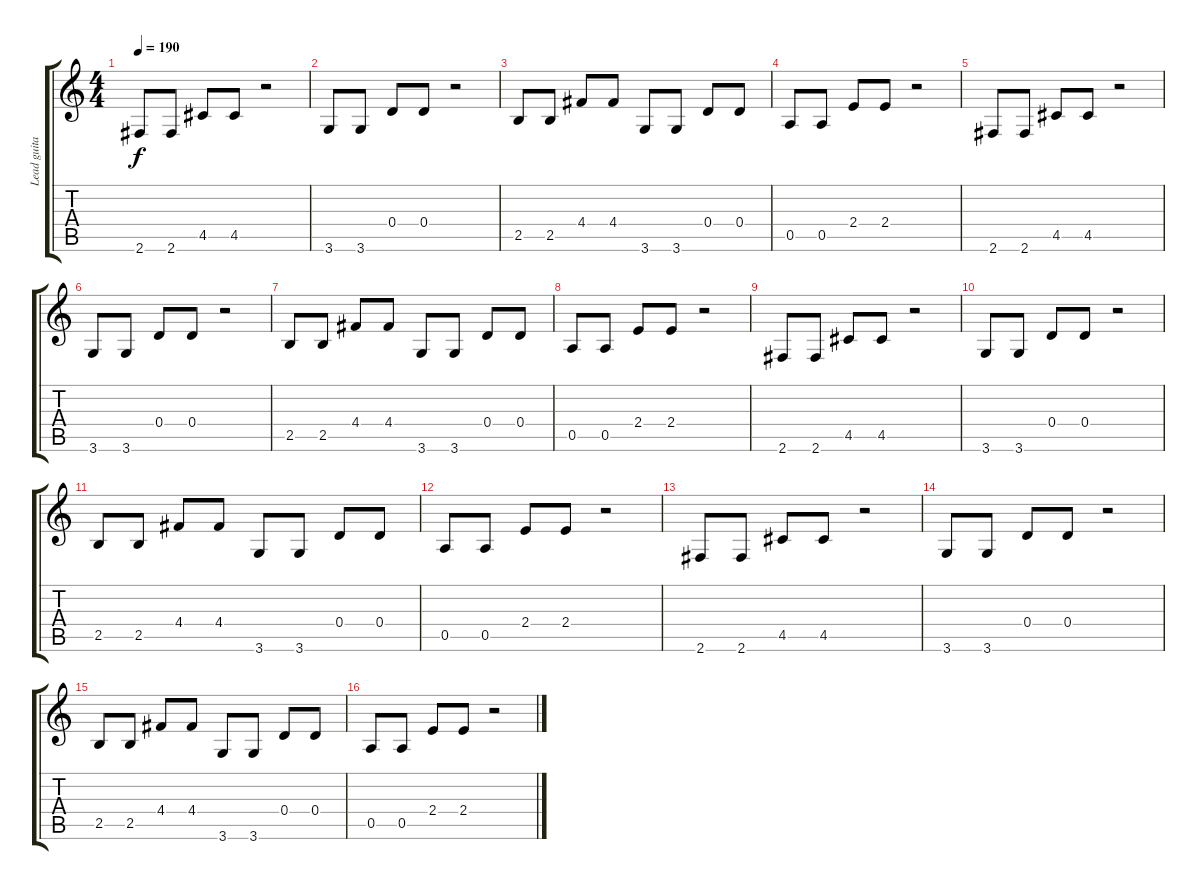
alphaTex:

\track ("Lead guitar" "Lead guita") {instrument distortionguitar}
\staff {score tabs}
\tuning (E4 B3 G3 D3 A2 E2) {hide}
\ts (4 4)
\tempo 190
\clef g2
\ks c
2.6.8{dy f} 2.6.8 4.5.8 4.5.8 r.2 |
3.6.8 3.6.8 0.4.8 0.4.8 r.2 |
2.5.8 2.5.8 4.4.8 4.4.8 3.6.8 3.6.8 0.4.8 0.4.8 |
0.5.8 0.5.8 2.4.8 2.4.8 r.2 |
2.6.8 2.6.8 4.5.8 4.5.8 r.2 |
3.6.8 3.6.8 0.4.8 0.4.8 r.2 |
2.5.8 2.5.8 4.4.8 4.4.8 3.6.8 3.6.8 0.4.8 0.4.8 |
0.5.8 0.5.8 2.4.8 2.4.8 r.2 |
2.6.8 2.6.8 4.5.8 4.5.8 r.2 |
3.6.8 3.6.8 0.4.8 0.4.8 r.2 |
2.5.8 2.5.8 4.4.8 4.4.8 3.6.8 3.6.8 0.4.8 0.4.8 |
0.5.8 0.5.8 2.4.8 2.4.8 r.2 |
2.6.8 2.6.8 4.5.8 4.5.8 r.2 |
3.6.8 3.6.8 0.4.8 0.4.8 r.2 |
2.5.8 2.5.8 4.4.8 4.4.8 3.6.8 3.6.8 0.4.8 0.4.8 |
0.5.8 0.5.8 2.4.8 2.4.8 r.2
